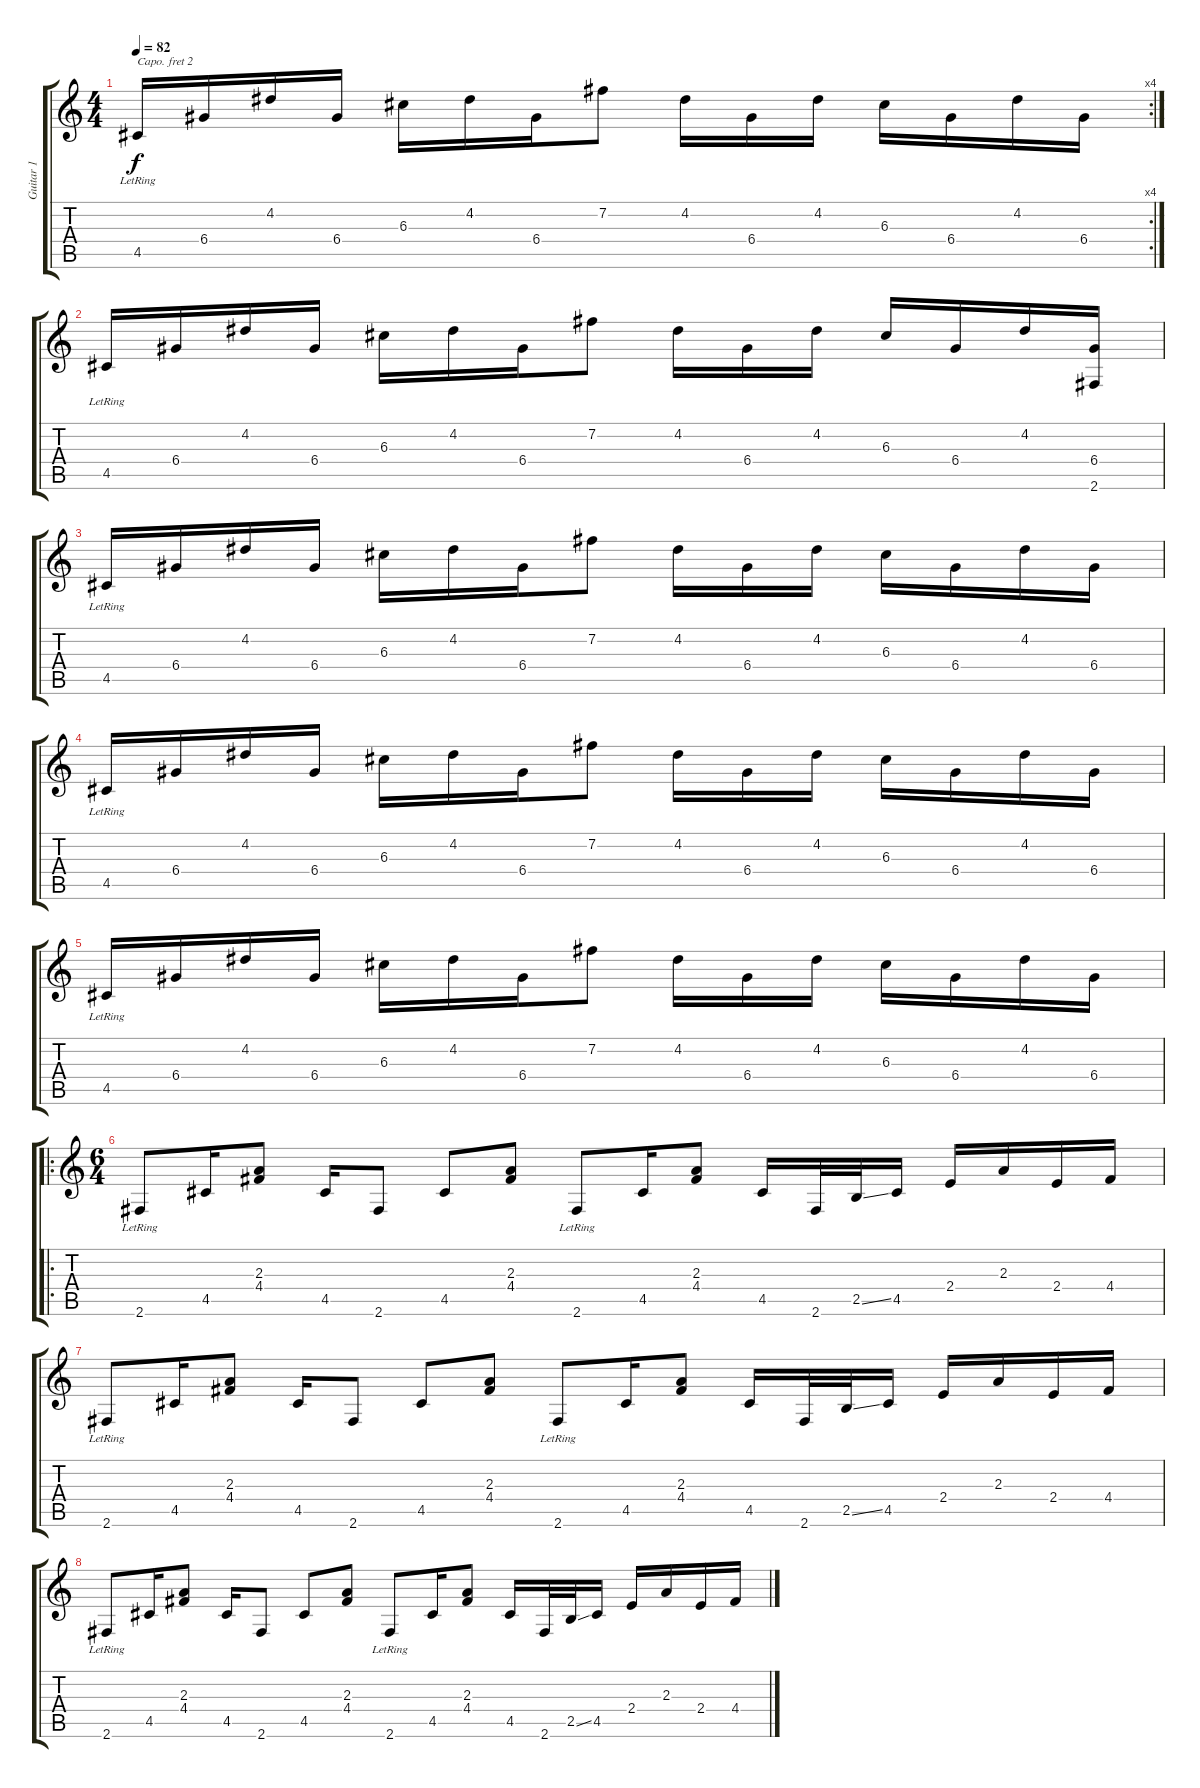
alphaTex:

\track ("Guitar 1" "Guitar 1") {instrument acousticguitarsteel}
\staff {score tabs}
\capo 2
\tuning (D4 A3 F3 C3 G2 D2) {hide}
\rc 4
\ts (4 4)
\tempo 82
\clef g2
\ks c
4.5{lr}.16{dy f} 6.4.16 4.2.16 6.4.16 6.3.16 4.2.16 6.4.16 7.2.8 4.2.16 6.4.16 4.2.16 6.3.16 6.4.16 4.2.16 6.4.16 |
4.5{lr}.16 6.4.16 4.2.16 6.4.16 6.3.16 4.2.16 6.4.16 7.2.8 4.2.16 6.4.16 4.2.16 6.3.16 6.4.16 4.2.16 (6.4 2.6{t}).16 |
4.5{lr}.16 6.4.16 4.2.16 6.4.16 6.3.16 4.2.16 6.4.16 7.2.8 4.2.16 6.4.16 4.2.16 6.3.16 6.4.16 4.2.16 6.4.16 |
4.5{lr}.16 6.4.16 4.2.16 6.4.16 6.3.16 4.2.16 6.4.16 7.2.8 4.2.16 6.4.16 4.2.16 6.3.16 6.4.16 4.2.16 6.4.16 |
4.5{lr}.16 6.4.16 4.2.16 6.4.16 6.3.16 4.2.16 6.4.16 7.2.8 4.2.16 6.4.16 4.2.16 6.3.16 6.4.16 4.2.16 6.4.16 |
\ro
\ts (6 4)
2.6{lr}.8 4.5.16 (2.3 4.4).8 4.5.16 2.6.8 4.5.8 (2.3 4.4).8 2.6{lr}.8 4.5.16 (2.3 4.4).8 4.5.16 2.6.32 2.5{ss}.32 4.5.16 2.4.16 2.3.16 2.4.16 4.4.16 |
2.6{lr}.8 4.5.16 (2.3 4.4).8 4.5.16 2.6.8 4.5.8 (2.3 4.4).8 2.6{lr}.8 4.5.16 (2.3 4.4).8 4.5.16 2.6.32 2.5{ss}.32 4.5.16 2.4.16 2.3.16 2.4.16 4.4.16 |
2.6{lr}.8 4.5.16 (2.3 4.4).8 4.5.16 2.6.8 4.5.8 (2.3 4.4).8 2.6{lr}.8 4.5.16 (2.3 4.4).8 4.5.16 2.6.32 2.5{ss}.32 4.5.16 2.4.16 2.3.16 2.4.16 4.4.16
